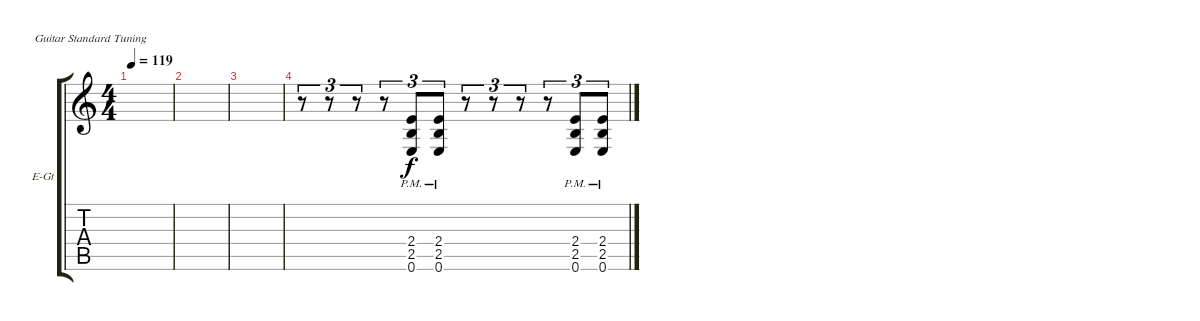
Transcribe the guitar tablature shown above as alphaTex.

\defaultSystemsLayout 4
\bracketExtendMode groupsimilarinstruments
\firstSystemTrackNameOrientation horizontal
\otherSystemsTrackNameOrientation horizontal
\track ("Electric Guitar 1" "E-Gt") {instrument distortionguitar}
\staff {score tabs}
\tuning (E4 B3 G3 D3 A2 E2)
\ts (4 4)
\tempo 119
\clef g2
\ks c
|
|
|
r.8{tu (3 2)} r.8{tu (3 2)} r.8{tu (3 2)} r.8{tu (3 2)} (0.6{pm} 2.5{pm} 2.4{pm}).8{tu (3 2) dy f} (0.6{pm} 2.5{pm} 2.4{pm}).8{tu (3 2)} r.8{tu (3 2)} r.8{tu (3 2)} r.8{tu (3 2)} r.8{tu (3 2)} (0.6{pm} 2.5{pm} 2.4{pm}).8{tu (3 2)} (0.6{pm} 2.5{pm} 2.4{pm}).8{tu (3 2)}
